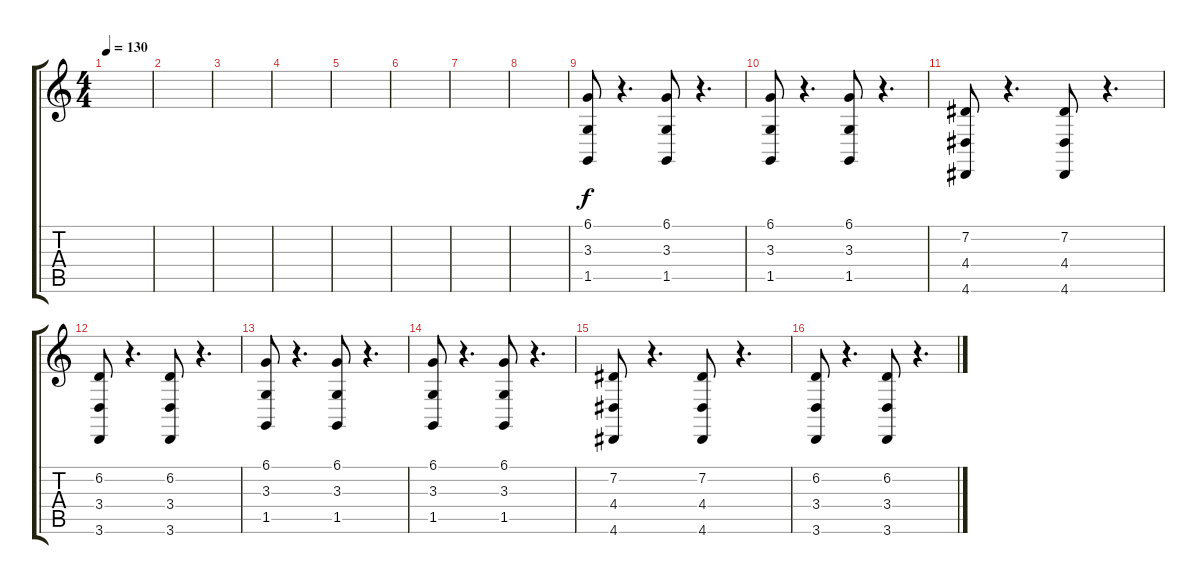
\track "" {instrument stringensemble1}
\staff {score tabs}
\tuning (Db4 Ab3 E3 B2 Gb2 B1) {hide}
\ts (4 4)
\tempo 130
\clef g2
\ks c
|
|
|
|
|
|
|
|
(6.1 3.3 1.5).8{volume 16 instrument synthstrings1} r.4{d} (6.1 3.3 1.5).8 r.4{d} |
(6.1 3.3 1.5).8 r.4{d} (6.1 3.3 1.5).8 r.4{d} |
(7.2 4.4 4.6).8 r.4{d} (7.2 4.4 4.6).8 r.4{d} |
(6.2 3.4 3.6).8 r.4{d} (6.2 3.4 3.6).8 r.4{d} |
(6.1 3.3 1.5).8 r.4{d} (6.1 3.3 1.5).8 r.4{d} |
(6.1 3.3 1.5).8 r.4{d} (6.1 3.3 1.5).8 r.4{d} |
(7.2 4.4 4.6).8 r.4{d} (7.2 4.4 4.6).8 r.4{d} |
(6.2 3.4 3.6).8 r.4{d} (6.2 3.4 3.6).8 r.4{d}
